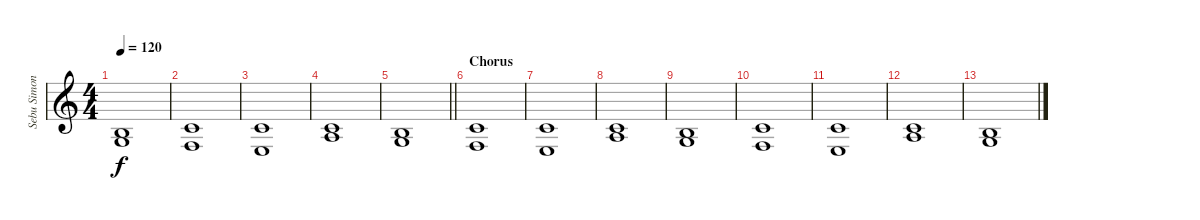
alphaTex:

\track ("Sebu Simonian's synth" "Sebu Simon") {instrument pad2warm}
\staff {score}
\tuning (E4 B3 G3 D3 A2 E2) {hide}
\ts (4 4)
\tempo 120
\clef g2
\ks c
(0.2 0.3).1{dy f} |
(1.2 3.4).1 |
(1.2 2.4).1 |
(1.2 2.3).1 |
\barLineRight lightlight
(0.2 0.3).1 |
\section ("" "Chorus")
(1.2 3.4).1 |
(1.2 2.4).1 |
(1.2 2.3).1 |
(0.2 0.3).1 |
(1.2 3.4).1 |
(1.2 2.4).1 |
(1.2 2.3).1 |
(0.2 0.3).1
